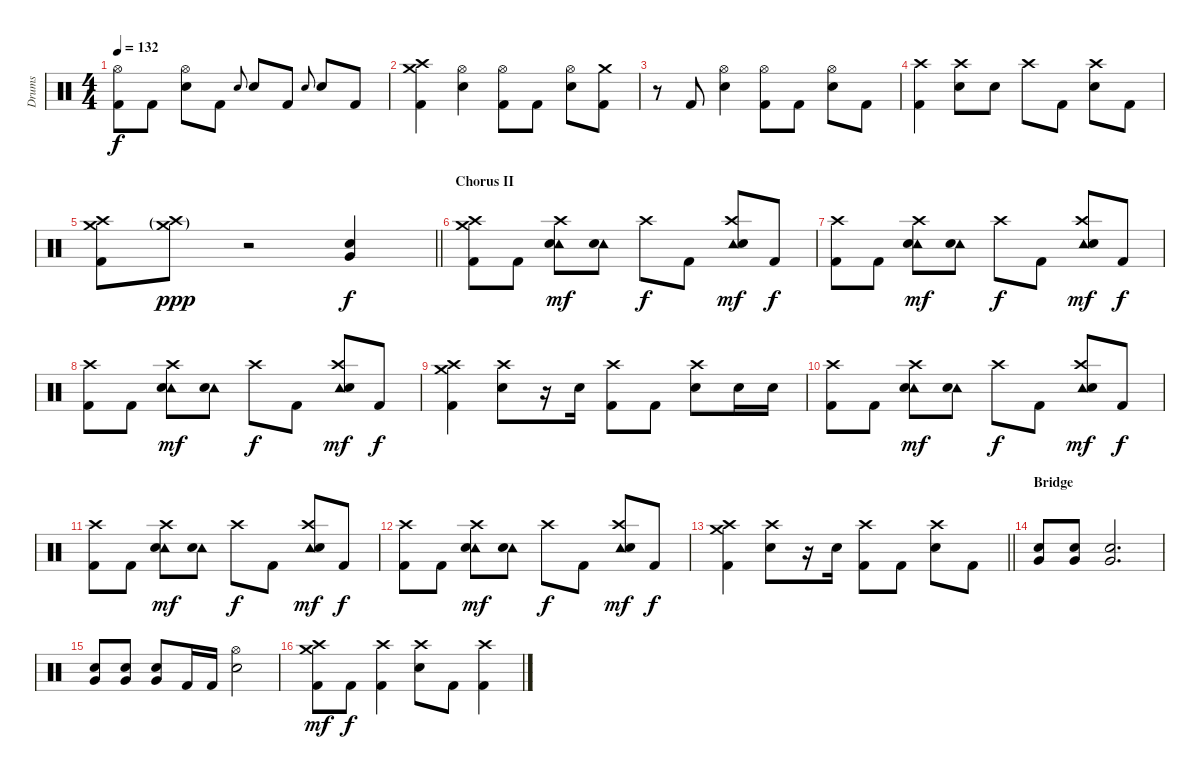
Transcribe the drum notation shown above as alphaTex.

\track ("Drums" "Drums") {instrument percussion}
\staff {score}
\articulation defaults
\ts (4 4)
\tempo 132
\clef neutral
\ks c
("Hi-Hat (open)" "Kick (hit) 2").8{dy f} "Kick (hit) 2".8 ("Hi-Hat (open)" "Snare (hit) 2").8 "Kick (hit) 2".8 "Snare (hit) 2".8{gr onbeat} "Snare (hit) 2".8 "Kick (hit) 2".8 "Snare (hit) 2".8{gr onbeat} "Snare (hit) 2".8 "Kick (hit) 2".8 |
("Crash medium (hit)" "Crash high (hit)" "Kick (hit) 2").4 ("Hi-Hat (open)" "Snare (hit) 2").4 ("Hi-Hat (open)" "Kick (hit) 2").8 "Kick (hit) 2".8 ("Hi-Hat (open)" "Snare (hit) 2").8 ("Crash medium (hit)" "Kick (hit) 2").8 |
r.8 "Kick (hit) 2".8 ("Hi-Hat (open)" "Snare (hit) 2").4 ("Hi-Hat (open)" "Kick (hit) 2").8 "Kick (hit) 2".8 ("Hi-Hat (open)" "Snare (hit) 2").8 "Kick (hit) 2".8 |
("Crash high (hit)" "Kick (hit) 2").4 ("Crash high (hit)" "Snare (hit) 2").8 "Snare (hit) 2".8 "Crash high (hit)".8 "Kick (hit) 2".8 ("Crash high (hit)" "Snare (hit) 2").8 "Kick (hit) 2".8 |
\barLineRight lightlight
("Crash medium (hit)" "Crash high (hit)" "Kick (hit) 2").8 ("Crash medium (hit)"{g} "Crash high (hit)"{g}).8{dy ppp} r.2 ("Snare (hit) 2" "Very Low Tom (hit)").4{dy f} |
\section ("" "Chorus II")
("Crash medium (hit)" "Crash high (hit)" "Kick (hit) 2").8 "Kick (hit) 2".8 ("Crash high (hit)" "Tambourine (hit)" "Snare (hit) 2").8{dy mf} ("Tambourine (hit)" "Snare (hit) 2").8 "Crash high (hit)".8{dy f} "Kick (hit) 2".8 ("Crash high (hit)" "Tambourine (hit)" "Snare (hit) 2").8{dy mf} "Kick (hit) 2".8{dy f} |
("Crash high (hit)" "Kick (hit) 2").8 "Kick (hit) 2".8 ("Crash high (hit)" "Tambourine (hit)" "Snare (hit) 2").8{dy mf} ("Tambourine (hit)" "Snare (hit) 2").8 "Crash high (hit)".8{dy f} "Kick (hit) 2".8 ("Crash high (hit)" "Tambourine (hit)" "Snare (hit) 2").8{dy mf} "Kick (hit) 2".8{dy f} |
("Crash high (hit)" "Kick (hit) 2").8 "Kick (hit) 2".8 ("Crash high (hit)" "Tambourine (hit)" "Snare (hit) 2").8{dy mf} ("Tambourine (hit)" "Snare (hit) 2").8 "Crash high (hit)".8{dy f} "Kick (hit) 2".8 ("Crash high (hit)" "Tambourine (hit)" "Snare (hit) 2").8{dy mf} "Kick (hit) 2".8{dy f} |
("Crash medium (hit)" "Crash high (hit)" "Kick (hit) 2").4 ("Crash high (hit)" "Snare (hit) 2").8 r.16 "Snare (hit) 2".16 ("Crash high (hit)" "Kick (hit) 2").8 "Kick (hit) 2".8 ("Crash high (hit)" "Snare (hit) 2").8 "Snare (hit) 2".16 "Snare (hit) 2".16 |
("Crash high (hit)" "Kick (hit) 2").8 "Kick (hit) 2".8 ("Crash high (hit)" "Tambourine (hit)" "Snare (hit) 2").8{dy mf} ("Tambourine (hit)" "Snare (hit) 2").8 "Crash high (hit)".8{dy f} "Kick (hit) 2".8 ("Crash high (hit)" "Tambourine (hit)" "Snare (hit) 2").8{dy mf} "Kick (hit) 2".8{dy f} |
("Crash high (hit)" "Kick (hit) 2").8 "Kick (hit) 2".8 ("Crash high (hit)" "Tambourine (hit)" "Snare (hit) 2").8{dy mf} ("Tambourine (hit)" "Snare (hit) 2").8 "Crash high (hit)".8{dy f} "Kick (hit) 2".8 ("Crash high (hit)" "Tambourine (hit)" "Snare (hit) 2").8{dy mf} "Kick (hit) 2".8{dy f} |
("Crash high (hit)" "Kick (hit) 2").8 "Kick (hit) 2".8 ("Crash high (hit)" "Tambourine (hit)" "Snare (hit) 2").8{dy mf} ("Tambourine (hit)" "Snare (hit) 2").8 "Crash high (hit)".8{dy f} "Kick (hit) 2".8 ("Crash high (hit)" "Tambourine (hit)" "Snare (hit) 2").8{dy mf} "Kick (hit) 2".8{dy f} |
\barLineRight lightlight
("Crash medium (hit)" "Crash high (hit)" "Kick (hit) 2").4 ("Crash high (hit)" "Snare (hit) 2").8 r.16 "Snare (hit) 2".16 ("Crash high (hit)" "Kick (hit) 2").8 "Kick (hit) 2".8 ("Crash high (hit)" "Snare (hit) 2").8 "Kick (hit) 2".8 |
\section ("" "Bridge")
("Snare (hit) 2" "Very Low Tom (hit)").8 ("Snare (hit) 2" "Very Low Tom (hit)").8 ("Snare (hit) 2" "Very Low Tom (hit)").2{d} |
("Snare (hit) 2" "Very Low Tom (hit)").8 ("Snare (hit) 2" "Very Low Tom (hit)").8 ("Snare (hit) 2" "Very Low Tom (hit)").8 "Kick (hit) 2".16 "Kick (hit) 2".16 ("Hi-Hat (open)" "Snare (hit) 2").2 |
("Crash medium (hit)" "Crash high (hit)" "Kick (hit) 2").8{dy mf} "Kick (hit) 2".8{dy f} ("Crash high (hit)" "Kick (hit) 2").4 ("Crash high (hit)" "Snare (hit) 2").8 "Kick (hit) 2".8 ("Crash high (hit)" "Kick (hit) 2").4
